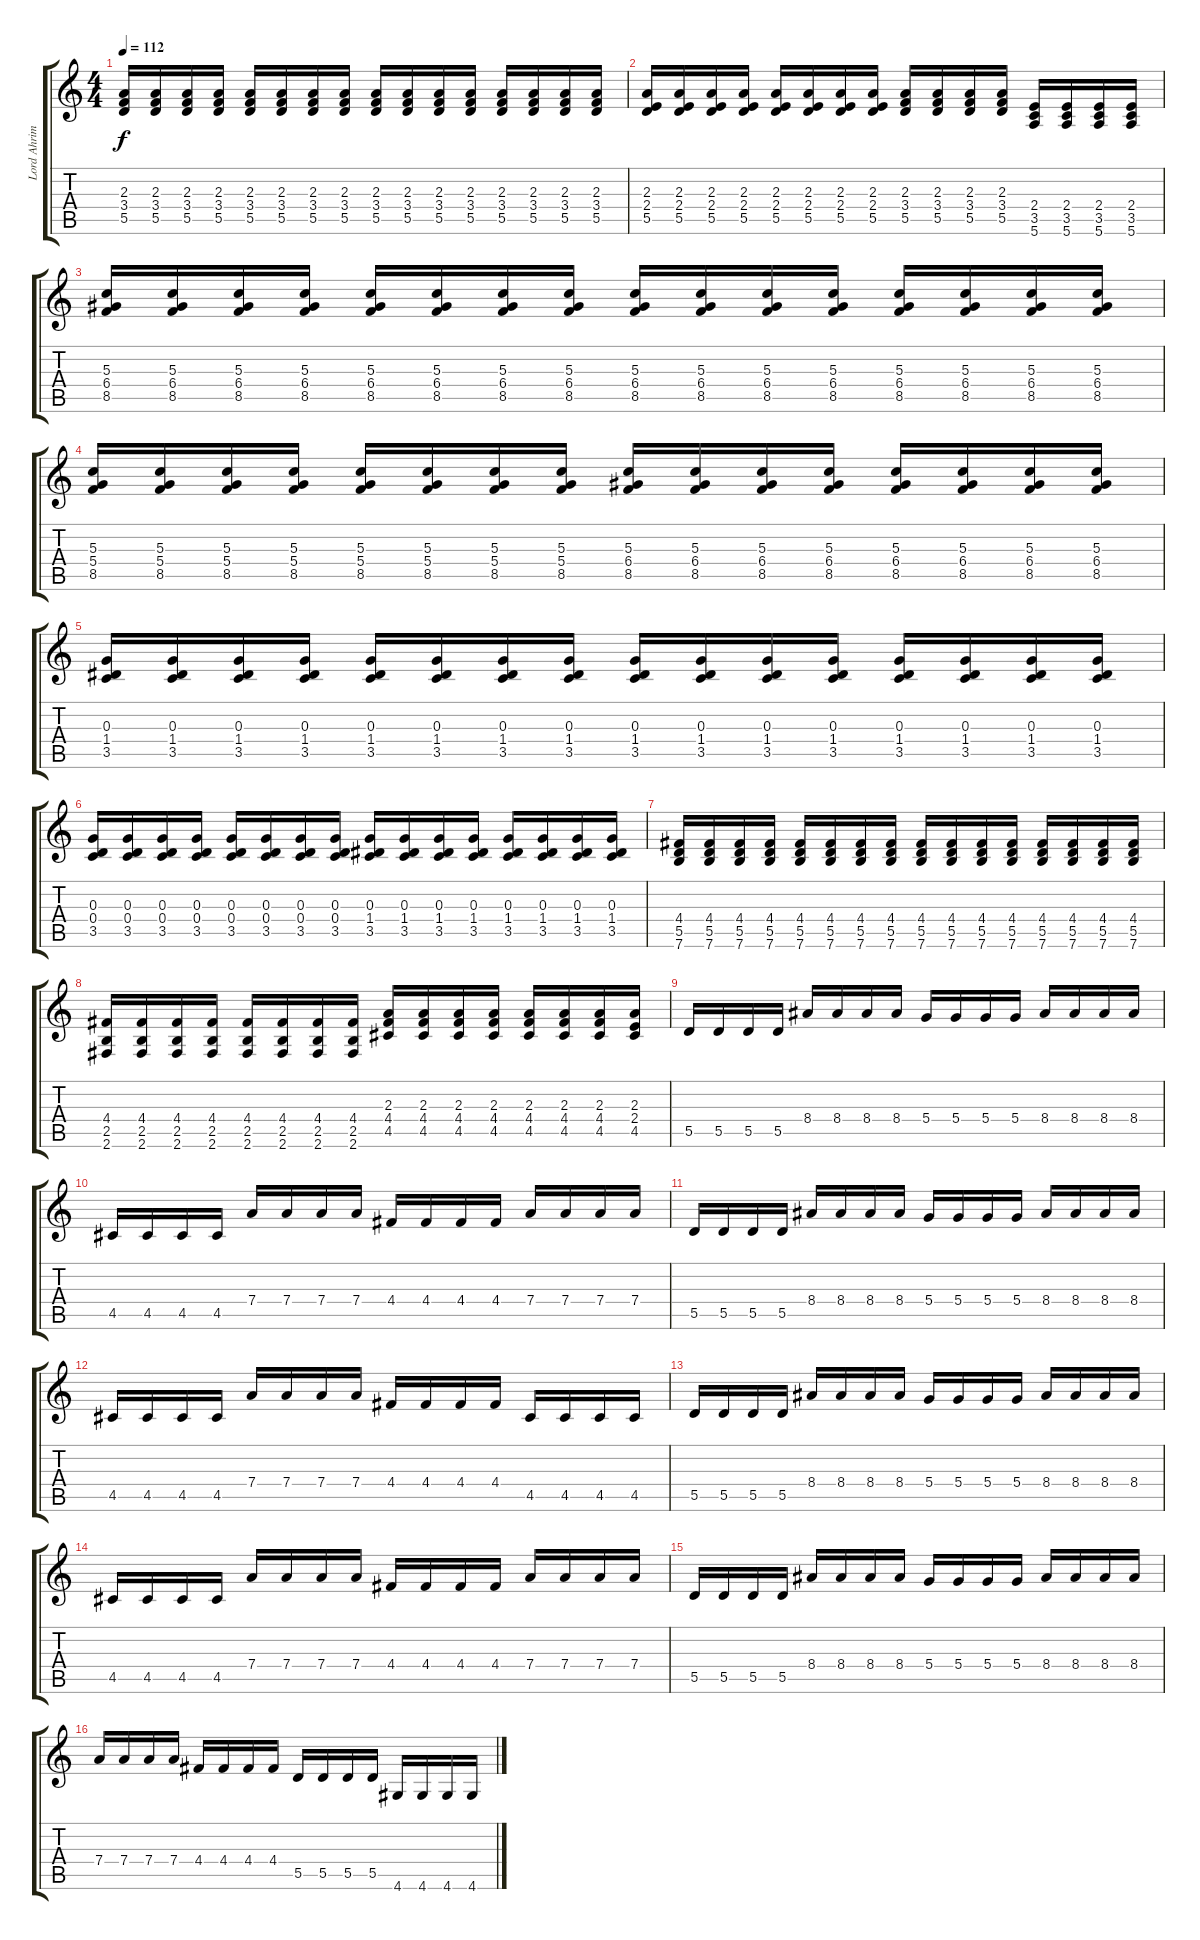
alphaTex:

\track ("Lord Ahriman" "Lord Ahrim") {instrument acousticguitarnylon}
\staff {score tabs}
\tuning (E4 B3 G3 D3 A2 E2) {hide}
\ts (4 4)
\tempo 112
\clef g2
\ks c
(2.3 3.4 5.5).16{dy f} (2.3 3.4 5.5).16 (2.3 3.4 5.5).16 (2.3 3.4 5.5).16 (2.3 3.4 5.5).16 (2.3 3.4 5.5).16 (2.3 3.4 5.5).16 (2.3 3.4 5.5).16 (2.3 3.4 5.5).16 (2.3 3.4 5.5).16 (2.3 3.4 5.5).16 (2.3 3.4 5.5).16 (2.3 3.4 5.5).16 (2.3 3.4 5.5).16 (2.3 3.4 5.5).16 (2.3 3.4 5.5).16 |
(2.3 2.4 5.5).16 (2.3 2.4 5.5).16 (2.3 2.4 5.5).16 (2.3 2.4 5.5).16 (2.3 2.4 5.5).16 (2.3 2.4 5.5).16 (2.3 2.4 5.5).16 (2.3 2.4 5.5).16 (2.3 3.4 5.5).16 (2.3 3.4 5.5).16 (2.3 3.4 5.5).16 (2.3 3.4 5.5).16 (2.4 3.5 5.6).16 (2.4 3.5 5.6).16 (2.4 3.5 5.6).16 (2.4 3.5 5.6).16 |
(5.3 6.4 8.5).16 (5.3 6.4 8.5).16 (5.3 6.4 8.5).16 (5.3 6.4 8.5).16 (5.3 6.4 8.5).16 (5.3 6.4 8.5).16 (5.3 6.4 8.5).16 (5.3 6.4 8.5).16 (5.3 6.4 8.5).16 (5.3 6.4 8.5).16 (5.3 6.4 8.5).16 (5.3 6.4 8.5).16 (5.3 6.4 8.5).16 (5.3 6.4 8.5).16 (5.3 6.4 8.5).16 (5.3 6.4 8.5).16 |
(5.3 5.4 8.5).16 (5.3 5.4 8.5).16 (5.3 5.4 8.5).16 (5.3 5.4 8.5).16 (5.3 5.4 8.5).16 (5.3 5.4 8.5).16 (5.3 5.4 8.5).16 (5.3 5.4 8.5).16 (5.3 6.4 8.5).16 (5.3 6.4 8.5).16 (5.3 6.4 8.5).16 (5.3 6.4 8.5).16 (5.3 6.4 8.5).16 (5.3 6.4 8.5).16 (5.3 6.4 8.5).16 (5.3 6.4 8.5).16 |
(0.3 1.4 3.5).16 (0.3 1.4 3.5).16 (0.3 1.4 3.5).16 (0.3 1.4 3.5).16 (0.3 1.4 3.5).16 (0.3 1.4 3.5).16 (0.3 1.4 3.5).16 (0.3 1.4 3.5).16 (0.3 1.4 3.5).16 (0.3 1.4 3.5).16 (0.3 1.4 3.5).16 (0.3 1.4 3.5).16 (0.3 1.4 3.5).16 (0.3 1.4 3.5).16 (0.3 1.4 3.5).16 (0.3 1.4 3.5).16 |
(0.3 0.4 3.5).16 (0.3 0.4 3.5).16 (0.3 0.4 3.5).16 (0.3 0.4 3.5).16 (0.3 0.4 3.5).16 (0.3 0.4 3.5).16 (0.3 0.4 3.5).16 (0.3 0.4 3.5).16 (0.3 1.4 3.5).16 (0.3 1.4 3.5).16 (0.3 1.4 3.5).16 (0.3 1.4 3.5).16 (0.3 1.4 3.5).16 (0.3 1.4 3.5).16 (0.3 1.4 3.5).16 (0.3 1.4 3.5).16 |
(4.4 5.5 7.6).16 (4.4 5.5 7.6).16 (4.4 5.5 7.6).16 (4.4 5.5 7.6).16 (4.4 5.5 7.6).16 (4.4 5.5 7.6).16 (4.4 5.5 7.6).16 (4.4 5.5 7.6).16 (4.4 5.5 7.6).16 (4.4 5.5 7.6).16 (4.4 5.5 7.6).16 (4.4 5.5 7.6).16 (4.4 5.5 7.6).16 (4.4 5.5 7.6).16 (4.4 5.5 7.6).16 (4.4 5.5 7.6).16 |
(4.4 2.5 2.6).16 (4.4 2.5 2.6).16 (4.4 2.5 2.6).16 (4.4 2.5 2.6).16 (4.4 2.5 2.6).16 (4.4 2.5 2.6).16 (4.4 2.5 2.6).16 (4.4 2.5 2.6).16 (2.3 4.4 4.5).16 (2.3 4.4 4.5).16 (2.3 4.4 4.5).16 (2.3 4.4 4.5).16 (2.3 4.4 4.5).16 (2.3 4.4 4.5).16 (2.3 4.4 4.5).16 (2.3 2.4 4.5).16 |
5.5.16 5.5.16 5.5.16 5.5.16 8.4.16 8.4.16 8.4.16 8.4.16 5.4.16 5.4.16 5.4.16 5.4.16 8.4.16 8.4.16 8.4.16 8.4.16 |
4.5.16 4.5.16 4.5.16 4.5.16 7.4.16 7.4.16 7.4.16 7.4.16 4.4.16 4.4.16 4.4.16 4.4.16 7.4.16 7.4.16 7.4.16 7.4.16 |
5.5.16 5.5.16 5.5.16 5.5.16 8.4.16 8.4.16 8.4.16 8.4.16 5.4.16 5.4.16 5.4.16 5.4.16 8.4.16 8.4.16 8.4.16 8.4.16 |
4.5.16 4.5.16 4.5.16 4.5.16 7.4.16 7.4.16 7.4.16 7.4.16 4.4.16 4.4.16 4.4.16 4.4.16 4.5.16 4.5.16 4.5.16 4.5.16 |
5.5.16 5.5.16 5.5.16 5.5.16 8.4.16 8.4.16 8.4.16 8.4.16 5.4.16 5.4.16 5.4.16 5.4.16 8.4.16 8.4.16 8.4.16 8.4.16 |
4.5.16 4.5.16 4.5.16 4.5.16 7.4.16 7.4.16 7.4.16 7.4.16 4.4.16 4.4.16 4.4.16 4.4.16 7.4.16 7.4.16 7.4.16 7.4.16 |
5.5.16 5.5.16 5.5.16 5.5.16 8.4.16 8.4.16 8.4.16 8.4.16 5.4.16 5.4.16 5.4.16 5.4.16 8.4.16 8.4.16 8.4.16 8.4.16 |
7.4.16 7.4.16 7.4.16 7.4.16 4.4.16 4.4.16 4.4.16 4.4.16 5.5.16 5.5.16 5.5.16 5.5.16 4.6.16 4.6.16 4.6.16 4.6.16
